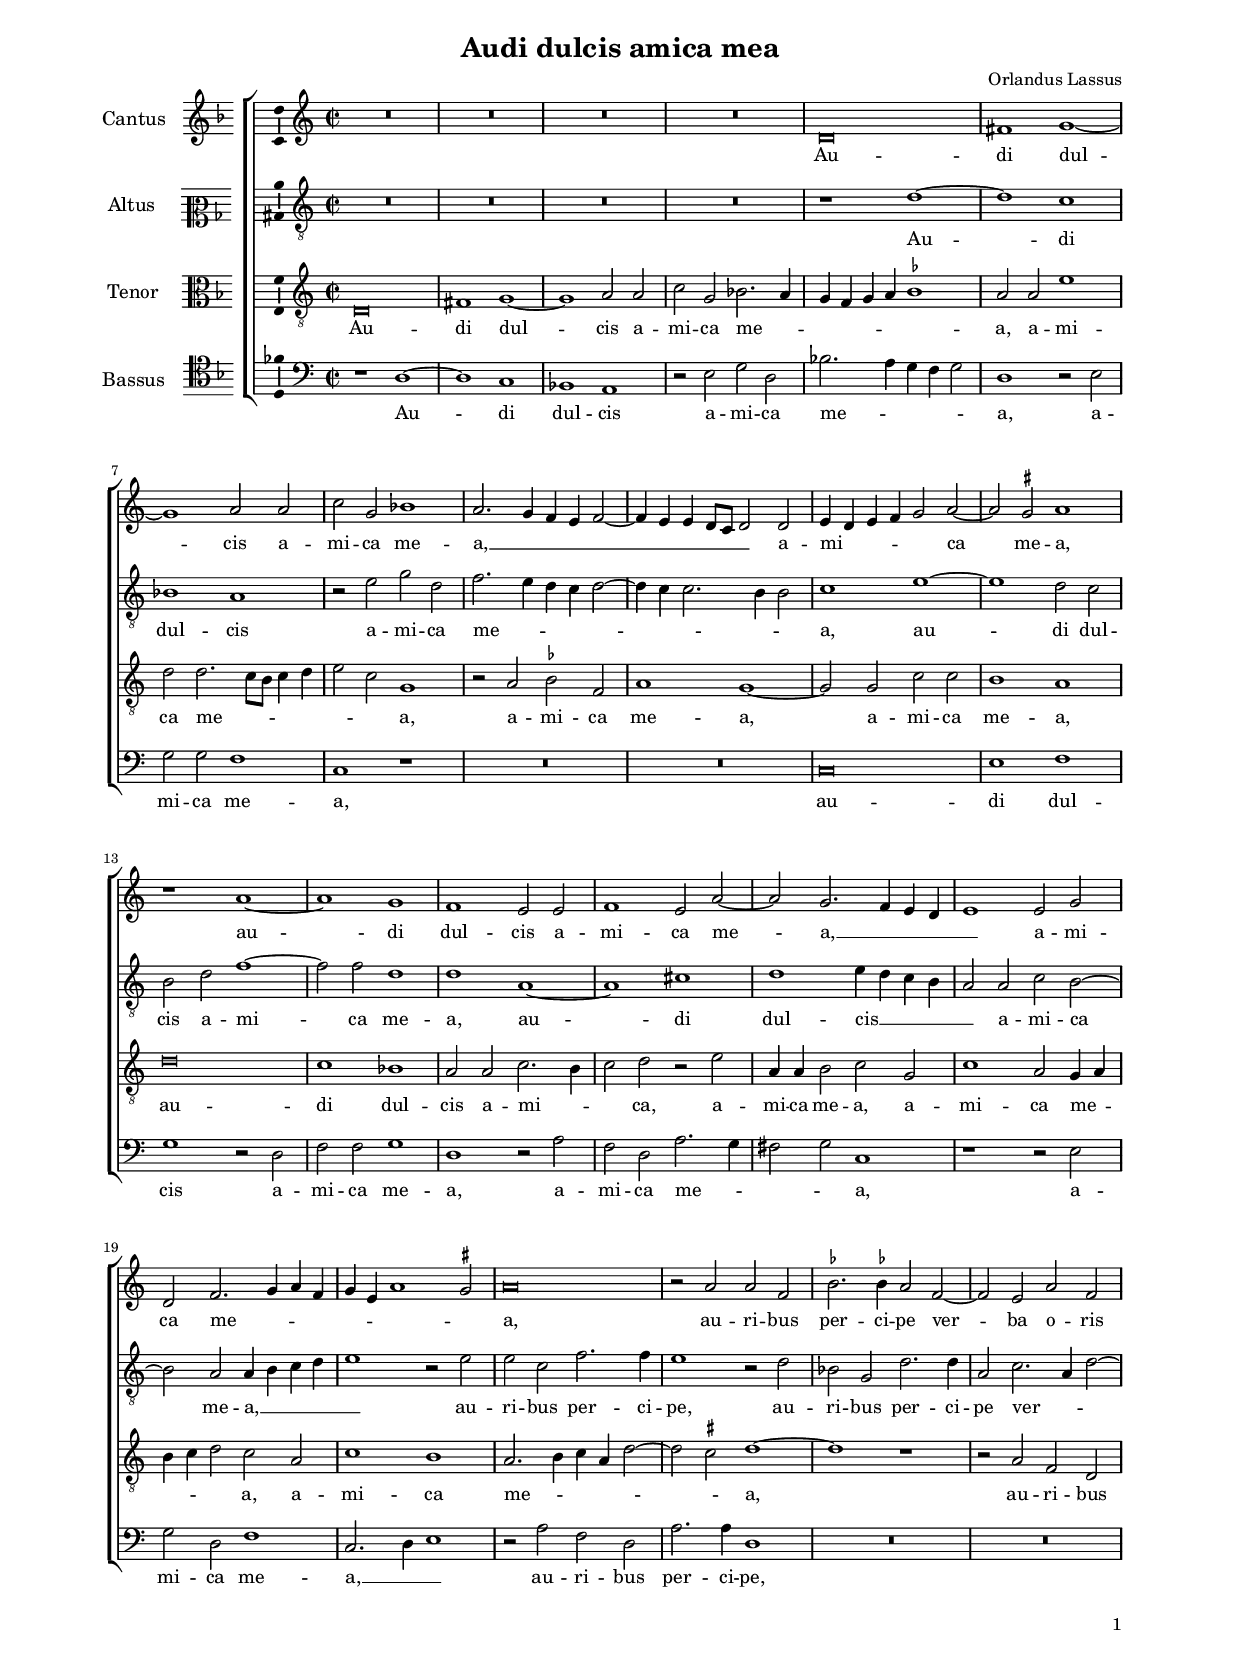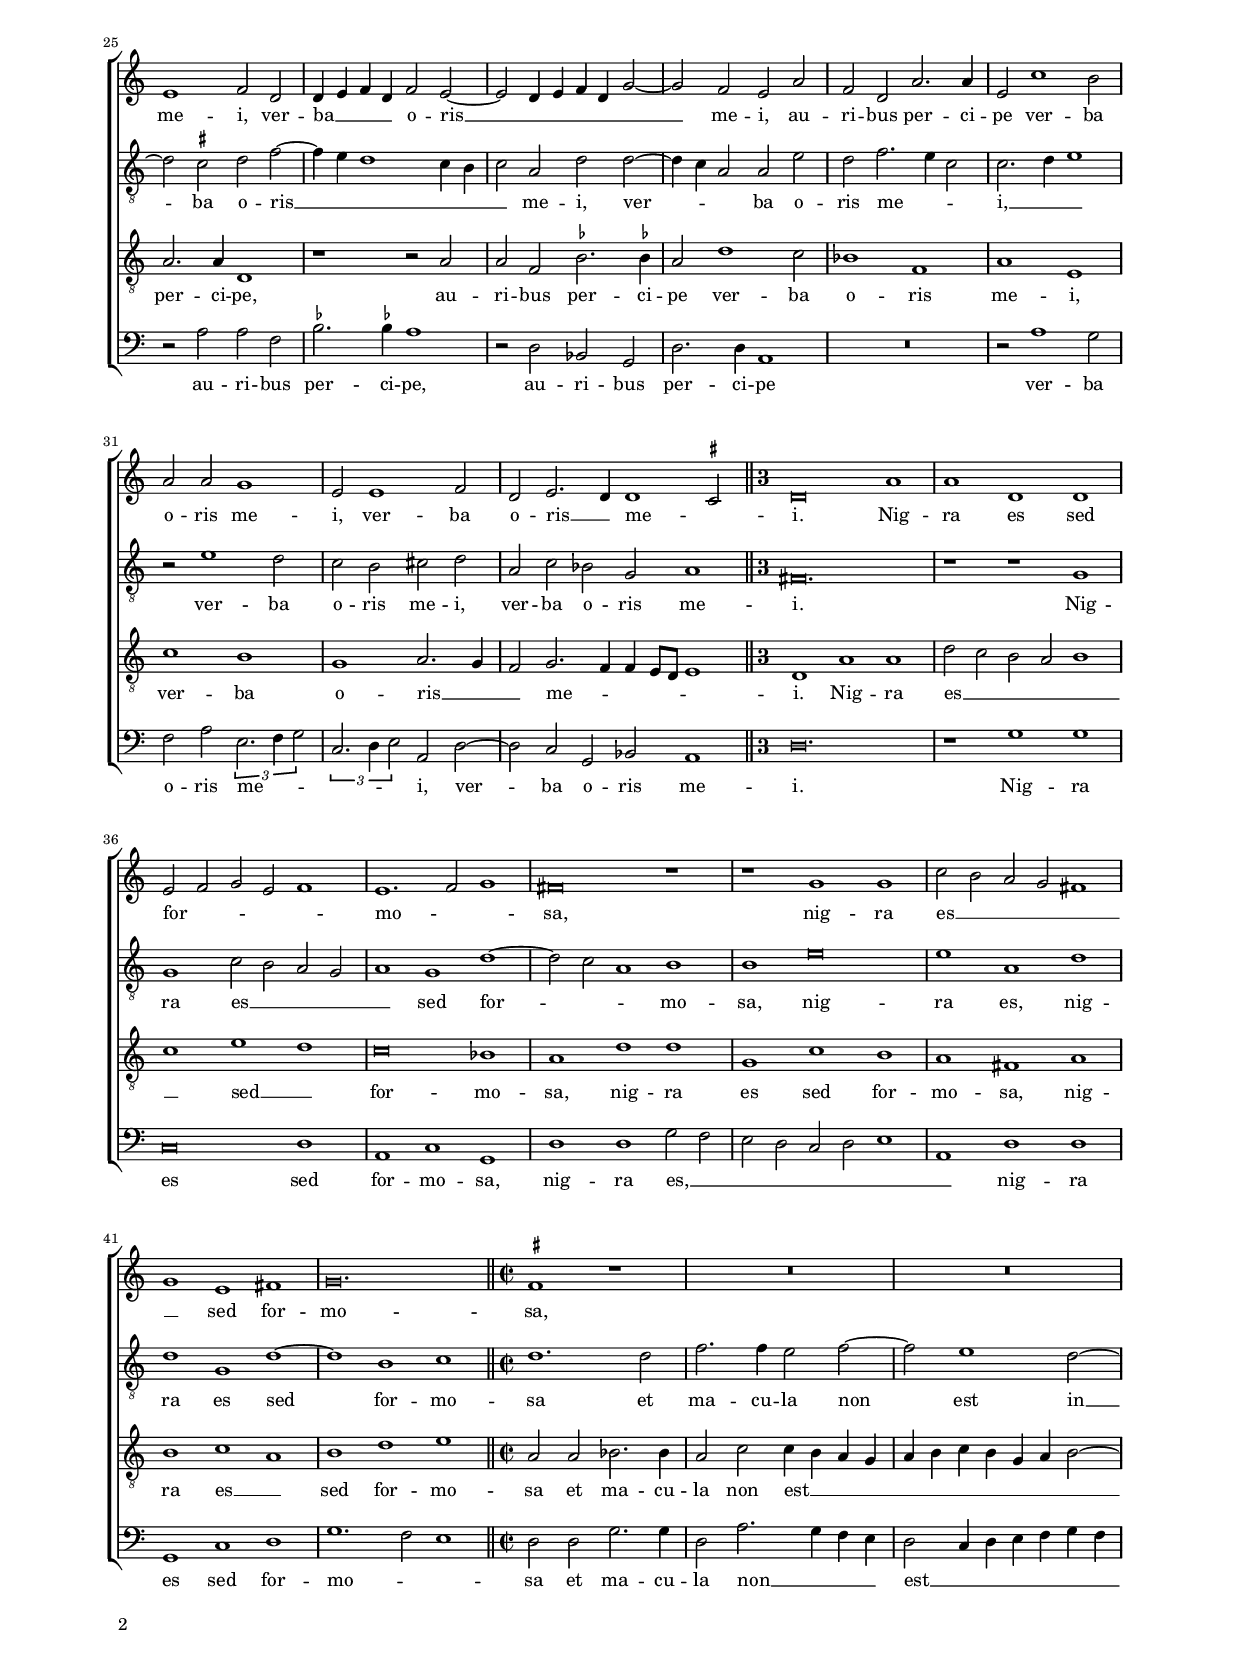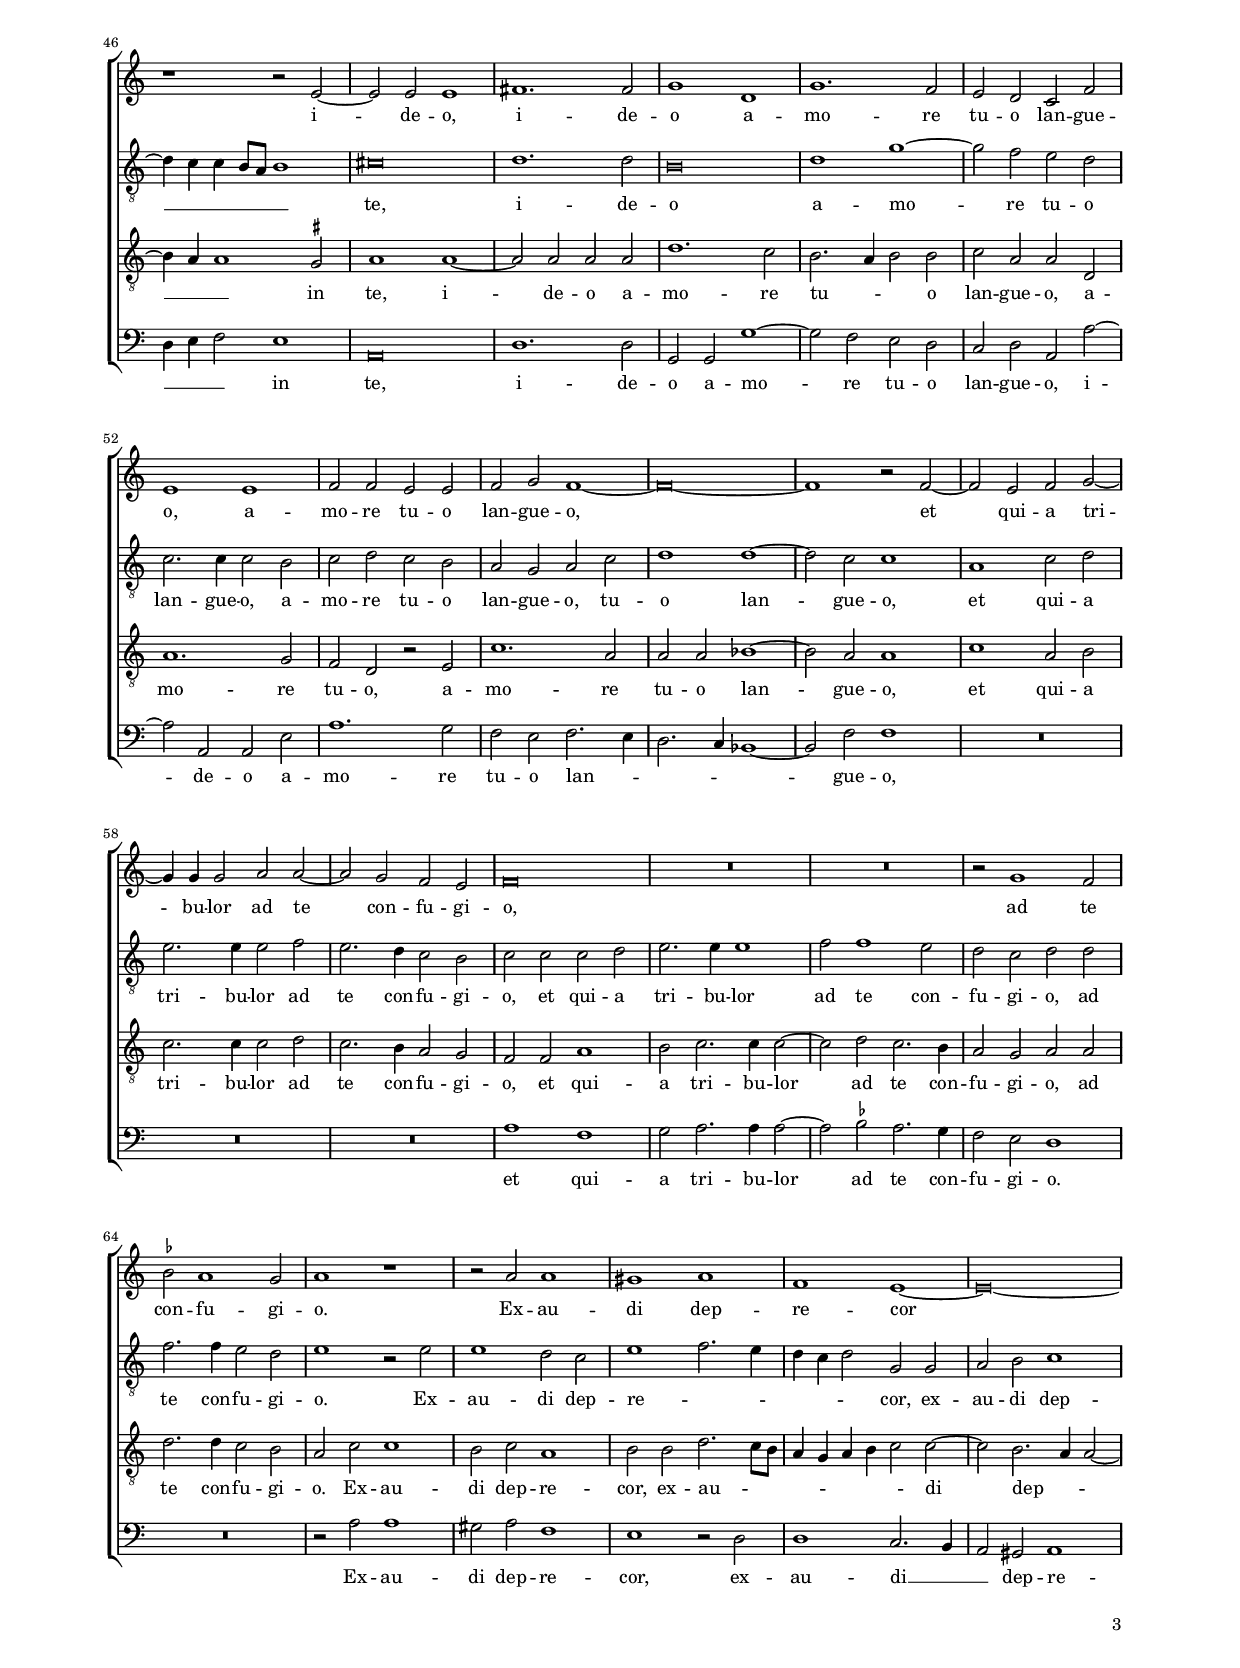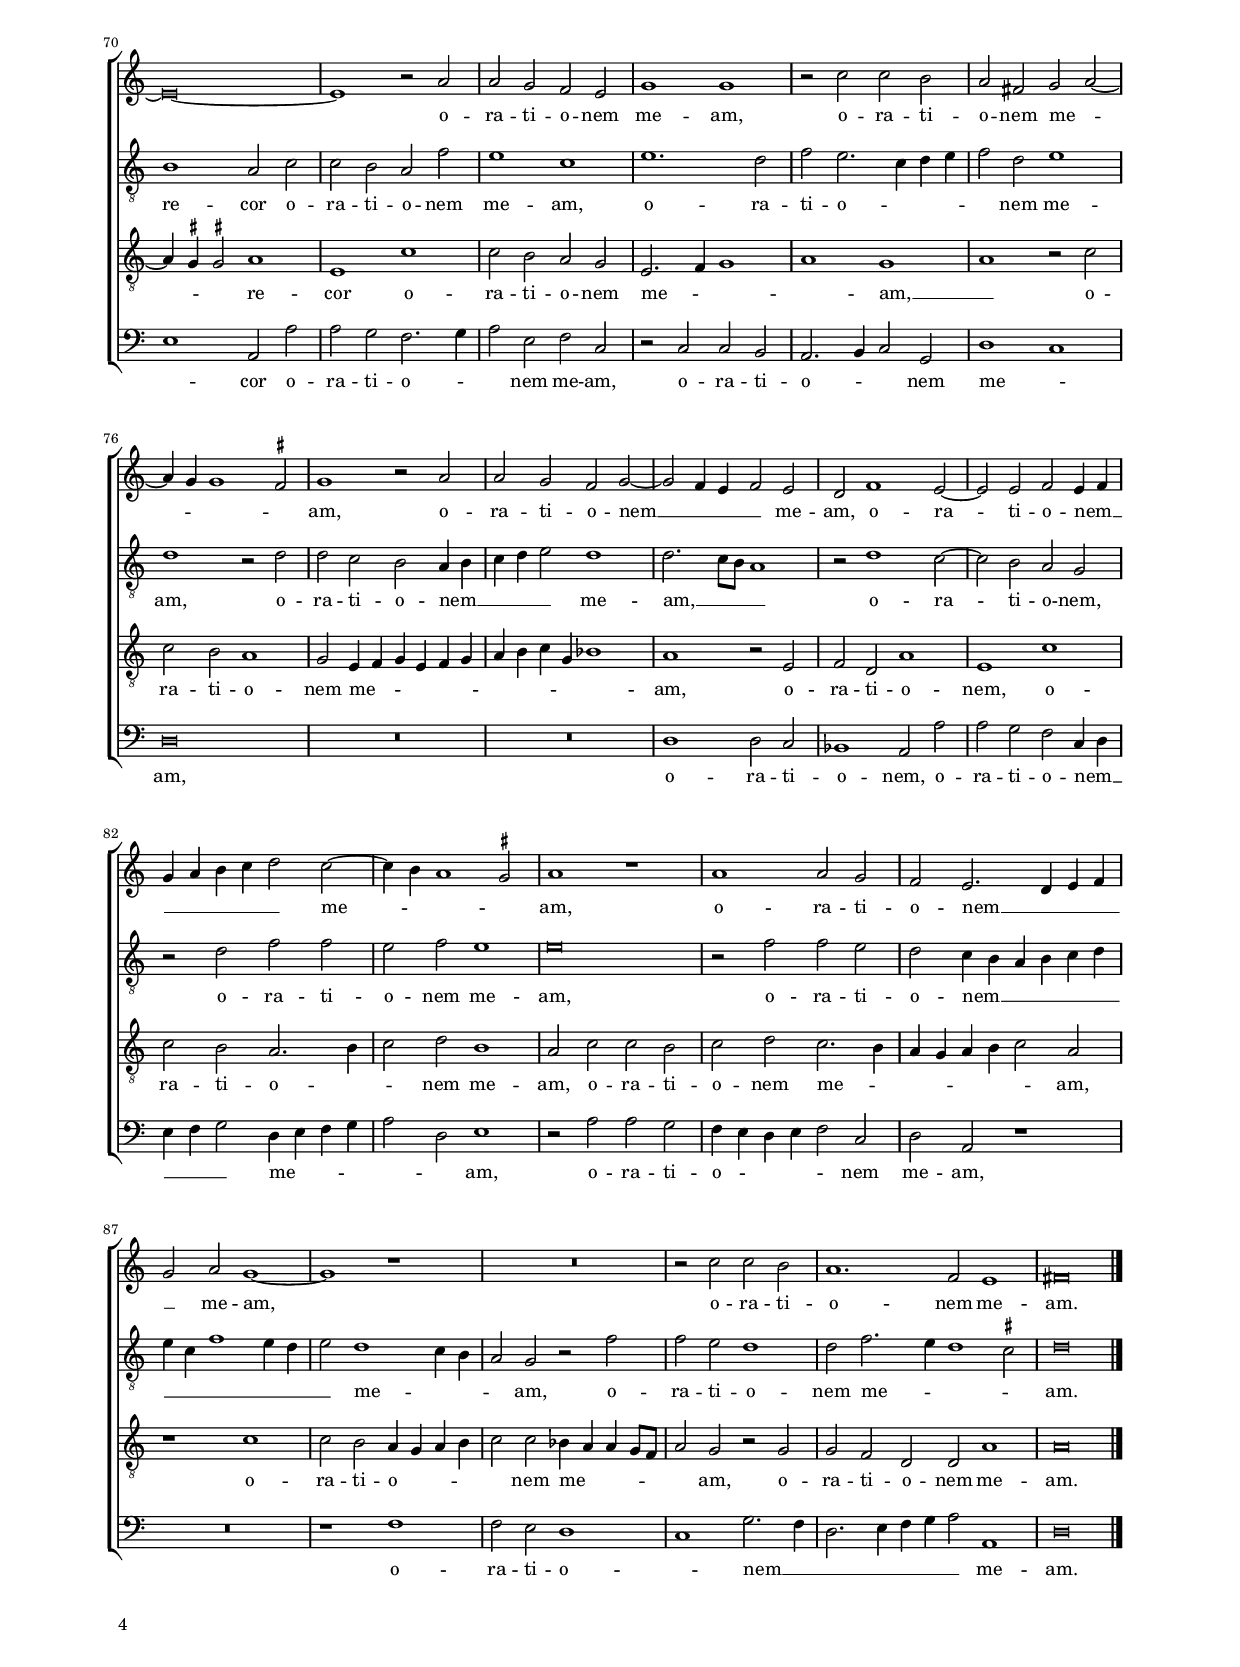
\header
{
  title="Audi dulcis amica mea"
  composer="Orlandus Lassus"
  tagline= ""
}

\version "2.22.0"
\language deutsch
#(set-global-staff-size 15)
% #(set-default-paper-size "letter")
#(ly:set-option 'point-and-click #f)

	

	ficta = { \once \set suggestAccidentals = ##t }
	
	forget = #(define-music-function (music) (ly:music?) #{
		\accidentalStyle forget
		$music
		\accidentalStyle default
		#})
	

\paper
	{
	top-margin = 1.6 \cm
	bottom-margin = 1 \cm
	left-margin = 2 \cm
	right-margin = 2 \cm
	ragged-bottom = ##f
	ragged-last-bottom = ##t
	print-page-number = ##f
	system-system-spacing = #'((basic-distance . 17) (minimum-distance . 14) (padding . 5) (strechability . 150))
        oddFooterMarkup=\markup   \fill-line { "" \fromproperty #'page:page-number-string }
        evenFooterMarkup=\markup  \fill-line { \fromproperty #'page:page-number-string "" }
        last-bottom-spacing = #'((basic-distance . 11) (minimum-distance . 7) (padding . 4))
	systems-per-page = 4
%       page-count = 3        
%	min-systems-per-page = 3
	}

    
global = {
	\key f \major
	\time 2/2 \set Score.measureLength = #(ly:make-moment 2/1)
    \set Score.tempoHideNote = ##t
    \tempo 2 = 100
    \skip 1*2*32 \set Score.measureLength = #(ly:make-moment 3/1)
    \skip 1*3 \bar "||"
    \time 3/1 \once \override Score.TimeSignature.style = #'single-digit \newSpacingSection \override Score.SpacingSpanner.common-shortest-duration = #(ly:make-moment 1 4)
    \tempo 1 = 100
    \skip 1*3*9 \bar "||"
    \time 2/2 \set Score.measureLength = #(ly:make-moment 2/1) \newSpacingSection \override Score.SpacingSpanner.common-shortest-duration = #(ly:make-moment 3 16)
    \tempo 2 = 100
    \skip 1*2*48 \set Score.measureLength = #(ly:make-moment 3/1)
    \skip 1*3
    \set Score.measureLength = #(ly:make-moment 2/1)
    \skip 1*2 \bar "|."    
	}

incipitcantus = \markup { \score {
	{
	\set Staff.instrumentName = \markup { \fontsize #1 "Cantus" }
	\key f \major
	\clef violin
	s4 \bar ""
	}
	\layout  {
	raggedright = ##t
	indent = 1.6 \cm
	line-width = 2.2\cm
	\context { \Staff \remove Time_signature_engraver }
	\override Staff.Clef.Y-extent = #'(0 . 0)
	}} \hspace #1 }
	
      
incipitaltus = \markup { \score {
	{
	\set Staff.instrumentName = \markup { \fontsize #1 "Altus" }
	\key f \major
	\clef mezzosoprano
	s4 \bar ""
	}
	\layout  {
	raggedright = ##t
	indent = 1.6 \cm
	line-width = 2.2\cm
	\context { \Staff \remove Time_signature_engraver }
	\override Staff.Clef.Y-extent = #'(0 . 0)
	}} \hspace #1 }


incipittenor = \markup { \score {
	{
	\set Staff.instrumentName = \markup { \fontsize #1 "Tenor" }
	\key f \major
	\clef alto
	s4 \bar ""
	}
	\layout  {
	raggedright = ##t
	indent = 1.6 \cm
	line-width = 2.2\cm
	\context { \Staff \remove Time_signature_engraver }
	\override Staff.Clef.Y-extent = #'(0 . 0)
	}} \hspace #1 }


incipitbassus = \markup { \score {
	{
	\set Staff.instrumentName = \markup { \fontsize #1 "Bassus" }
	\key f \major
	\clef tenor
	s4 \bar ""
	}
	\layout  {
	raggedright = ##t
	indent = 1.6 \cm
	line-width = 2.2\cm
	\context { \Staff \remove Time_signature_engraver }
	\override Staff.Clef.Y-extent = #'(0 . 0)
	}} \hspace #1 }


cantus =  \relative c''
	{
	R\breve
	R\breve
	R\breve
	R\breve
%5
	g\breve |
	h1 c~
	c1 d2 d
	f2 c es1
	d2. c4 b a b2~
%10
	b4 a a g8 f g2 g |
	a4 g a b c2 d~
	d2 \ficta cis d1
	r1 d~
	d1 c
%15
	b1 a2 a |
	b1 a2 d~
	d2 c2. b4 a g
	a1 a2 c
	g2 b2. c4 d b
%20
	c4 a d1 \ficta cis2 |
	d\breve
	r2 d d b
	\ficta es2. \ficta es!4 d2 b~
	b2 a d2 b
%25
	a1 b2 g |
	g4 a b g b2 a~
	a2 g4 a b4 g c2~
	c2 b a d
	b2 g d'2. d4
%30
	a2 f'1 e2 |
	d2 d c1
	a2 a1 b2
	g2 a2. g4 g1 \ficta fis2
% Triple time
	g\breve d'1
%35
	d1 g, g |
	a2 b c a b1
	a1. b2 c1
	h\breve r1
	r1 c c
%40
	f2 e d c h1 |
	c1 a h
	c\breve.
% End of triple time
	\ficta h1 r
	R\breve
%45
	R\breve |
	r1 r2 a~
	a2 a a1
	h1. h2
	c1 g
%50
	c1. b2 |
	a2 g f b
	a1 a
	b2 b a a
	b2 c b1~
%55
	b\breve~ |
	b1 r2 b~
	b2 a b c~
	c4 c c2 d2 d~
	d2 c b a
%60
	b\breve |
    R\breve
    R\breve
	r2 c1 b2
	\ficta es2 d1 c2
%65
	d1 r
	r2 d d1
	cis1 d |
	b1 a~
	a\breve~
%70
	a\breve~
	a1 r2 d
	d2 c b a |
	c1 c
	r2 f f e
%75
	d2 h c d~
	d4 c c1 \ficta h2
	c1 r2 d |
	d2 c b c~
	c2 b4 a b2 a
%80
	g2 b1 a2~
	a2 a b a4 b
	c4 d e f g2 f~ |
	f4 e d1 \ficta cis2
	d1 r
%85
	d1 d2 c |
	b2 a2. g4 a b
	c2 d c1~ |
	c1 r
	R\breve
%90
	r2 f f e
	d1. b2 a1
	h\breve |
	}


altus =  \relative c'
	{
	R\breve
	R\breve
	R\breve
	R\breve
%5
	r1 g'~ |
	g1 f
	es1 d
	r2 a' c g
	b2. a4 g f g2~
%10
	g4 f f2. e4 e2 |
	f1 a~
	a1 g2 f
	e2 g b1~
	b2 b g1
%15
	g1 d~ |
	d1 fis
	g1 a4 g f e
	d2 d f e~
	e2 d d4 e f g
%20
	a1 r2 a |
    a2 f b2. b4	
	a1 r2 g
	es2 c g'2. g4
	d2 f2. d4 g2~
%25
	g2 \ficta fis g2 b~ |
	b4 a g1 f4 e
	f2 d g g~
	g4 f d2 d a'
	g2 b2. a4 f2
%30
	f2. g4 a1 |
	r2 a1 g2
	f2 e fis g
	d2 f es c d1
% Triple time - coloration
    h\breve.
%35
	r1 r c |
	c1 f2 e d c
	d1 c g'~
	g2 f d1 e
	e1 a\breve
%40
	a1 d, g |
	g1 c, g'~
	g1 e f
% End of triple time
	g1. g2
	b2. b4 a2 b~
%45
	b2 a1 g2~ |
	g4 f f e8 d e1
	fis\breve
	g1. g2
	e\breve
%50
	g1 c~ |
	c2 b a g
	f2. f4 f2 e
	f2 g f e
	d2 c d f
%55
	g1 g~ |
	g2 f f1
	d1 f2 g
	a2. a4 a2 b
	a2. g4 f2 e
%60
	f2 f f g |
	a2. a4 a1
	b2 b1 a2
	g2 f g g
	b2. b4 a2 g
%65
	a1 r2 a
	a1 g2 f
	a1 b2. a4
	g4 f g2 c,2 c
	d2 e f1
%70
	e1 d2 f |
	f2 e d b'
	a1 f
	a1. g2
	b2 a2. f4 g a
%75
	b2 g a1 |
    g1 r2 g
    g2 f e2 d4 e
    f4 g a2 g1
    g2. f8 e d1
%80
	r2 g1 f2~ |
    f2 e2 d2 c
    r2 g' b2 b
    a b a1
    a\breve
%85
	r2 b b a |
	g2 f4 e d4 e f g
	a4 f b1 a4 g
	a2 g1 f4 e
	d2 c r b'
%90
	b2 a g1 |
	g2 b2. a4 g1 \ficta fis2
	g\breve |
	}


tenor =  \relative c'
	{
	g\breve
	h1 c~
	c1 d2 d
	f2 c es2. d4
%5
	c4 b c d \ficta es1 |
	d2 d a'1
	g2 g2. f8 e f4 g
	a2 f c1
	r2 d \ficta es b
%10
	d1 c~ |
	c2 c f f
	e1 d
	g\breve
	f1 es
%15
	d2 d f2. e4 |
	f2 g r a
	d,4 d e2 f c
	f1 d2 c4 d
	e4 f g2 f d
%20
	f1 e |
	d2. e4 f d g2~
	g2 \ficta fis g1~
	g1 r
	r2 d b g
%25
	d'2. d4 g,1 |
	r1 r2 d'
	d2 b \ficta es2. \ficta es!4
	d2 g1 f2
	es1 b
%30
	d1 a |
	f'1 e
	c1 d2. c4
	b2 c2. b4 b a8 g a1
% Triple time - coloration
	g1 d' d
%35
	g2 f e d e1 |
	f1 a g
	f\breve es1
	d1 g g
	c,1 f e
%40
	d1 h d |
	e1 f d
	e1 g a
% End of triple time
	d,2 d es2. es4
	d2 f f4 e d c
%45
	d4 e f e c d e2~ |
	e4 d d1 \ficta cis2
	d1 d~
	d2 d d d
	g1. f2
%50
	e2. d4 e2 e |
	f2 d d g,
	d'1. c2
	b2 g r a
	f'1. d2
%55
	d2 d es1~ |
	es2 d d1
	f1 d2 e
	f2. f4 f2 g
	f2. e4 d2 c
%60
	b2 b d1 |
	e2 f2. f4 f2~
	f2 g f2. e4
	d2 c d d
	g2. g4 f2 e
%65
	d2 f f1 |
	e2 f d1
	e2 e g2. f8 e
	d4 c d e f2 f~
	f2 e2. d4 d2~
%70
	d4 \ficta cis \ficta cis!2 d1 |
	a1 f'
	f2 e d c
	a2. b4 c1
	d1 c
%75
	d1 r2 f |
	f2 e d1
	c2 a4 b c a b c
	d4 e f c es1
	d1 r2 a
%80
	b2 g d'1 |
	a1 f'
	f2 e d2. e4
	f2 g e1
	d2 f f e
%85
	f2 g f2. e4 |
	d4 c d e f2 d
	r1 f
	f2 e d4 c d e
	f2 f es4 d d c8 b
%90
	d2 c r c |
	c2 b g g d'1
	d\breve |
	}


bassus  =  \relative c
	{
	r1 g'~
	g1 f
	es1 d
	r2 a' c g
%5
	es'2. d4 c b c2 |
	g1 r2 a
	c2 c b1
	f1 r
	R\breve
%10
	R\breve |
	f\breve
	a1 b
	c1 r2 g
	b2 b c1
%15
	g1 r2 d' |
	b2 g d'2. c4
	h2 c f,1
	r1 r2 a
	c2 g b1
%20
	f2. g4 a1 |
	r2 d b g
	d'2. d4 g,1
	R\breve
	R\breve
%25
	r2 d' d b |
	\ficta es2. \ficta es!4 d1
	r2 g, es c
	g'2. g4 d1
	R\breve
%30
	r2 d'1 c2 |
	b2 d \tuplet 3/2 1 { a2. b4 c2
    f,2. g4 a2 } d,2 g~
	g2 f c es d1
% Triple time - coloration
	g\breve.
%35
	r1 c c |
	f,\breve g1
	d1 f c
	g'1 g c2 b
	a2 g f g a1
%40
	d,1 g g |
	c,1 f g
	c1. b2 a1
% End of triple time
	g2 g c2. c4
	g2 d'2. c4 b a
%45
	g2 f4 g a b c b |
	g4 a b2 a1
	d,\breve
	g1. g2
	c,2 c c'1~
%50
	c2 b a g |
	f2 g d d'~
	d2 d, d a'
	d1. c2
	b2 a b2. a4
%55
	g2. f4 es1~ |
	es2 b' b1
	R\breve
	R\breve
	R\breve
%60
	d1 b |
	c2 d2. d4 d2~
	d2 \ficta es d2. c4
	b2 a g1
	R\breve
%65
	r2 d' d1 |
	cis2 d b1
	a1 r2 g
	g1 f2. e4
	d2 cis d1
%70
	a'1 d,2 d' |
	d2 c b2. c4
	d2 a b f
	r2 f f e
	d2. e4 f2 c
%75
	g'1 f |
	g\breve
	R\breve
	R\breve
	g1 g2 f
%80
	es1 d2 d' |
	d2 c b f4 g
	a4 b c2 g4 a b c
	d2 g, a1
	r2 d d c
%85
	b4 a g a b2 f
	g2 d r1
	R\breve
	r1 b'
	b2 a g1
%90
	f1 c'2. b4 |
	g2. a4 b c d2 d,1
	g\breve |
	}

    
lyricscantus = \lyricmode {
	Au -- di dul -- cis a -- mi -- ca me -- a, __ _ _ _ _ _ _ _ _ _
    a -- mi -- _ _ _ _ ca me -- a,
    au -- di dul -- cis a -- mi -- ca me -- a, __ _ _ _ _
    a -- mi -- ca me -- _ _ _ _ _ _ _ a,
    au -- ri -- bus per -- ci -- pe ver -- ba o -- ris me -- i,
    ver -- ba __ _ _ _ o -- ris __ _ _ _ _ _ me -- i,
    au -- ri -- bus per -- ci -- pe ver -- ba o -- ris me -- i,
    ver -- ba o -- ris __ _ me -- _ i.
    Nig -- ra es sed for -- _ _ _ _ mo -- _ _ sa,
    nig -- ra es __ _ _ _ _ _ sed for -- mo -- sa,
    i -- de -- o,
    i -- de -- o
    a -- mo -- re tu -- o lan -- gue -- o,
    a -- mo -- re tu -- o lan -- gue -- o,
    et qui -- a tri -- bu -- lor
    ad te con -- fu -- gi -- o,
    ad te con -- fu -- gi -- o.
    Ex -- au -- di dep -- re -- cor
    o -- ra -- ti -- o -- nem me -- am,
    o -- ra -- ti -- o -- nem me -- _ _ _ _ am,
    o -- ra -- ti -- o -- nem __ _ _ _ me -- am,
    o -- ra -- ti -- o -- nem __ _ _ _ _ _ _ me -- _ _ _ am,
    o -- ra -- ti -- o -- nem __ _ _ _ _ me -- am,
    o -- ra -- ti -- o -- nem me -- am.
	}


lyricsaltus = \lyricmode {
	Au -- di dul -- cis a -- mi -- ca me -- _ _ _ _ _ _ _ _ a,
    au -- di dul -- cis a -- mi -- ca me -- a,
    au -- di dul -- cis __ _ _ _ _ a -- mi -- ca me -- a, __ _ _ _ _
    au -- ri -- bus per -- ci -- pe,
    au -- ri -- bus per -- ci -- pe ver -- _ _ ba o -- ris __ _ _ _ _ _ me -- i,
    ver -- _ _ ba o -- ris me -- _ _ i, __ _ _ 
    ver -- ba o -- ris me -- i,
    ver -- ba o -- ris me -- i.
    Nig -- ra es __ _ _ _ _ sed for -- _ _ mo -- sa,
    nig -- ra es,
    nig -- ra es sed for -- mo -- sa
    et ma -- cu -- la non est in __ _ _ _ _ _ te,
    i -- de -- o
    a -- mo -- re tu -- o lan -- gue -- o,
    a -- mo -- re tu -- o lan -- gue -- o,
    tu -- o lan -- gue -- o,
    et qui -- a tri -- bu -- lor
    ad te con -- fu -- gi -- o,
    et qui -- a tri -- bu -- lor
    ad te con -- fu -- gi -- o,
    ad te con -- fu -- gi -- o.
    Ex -- au -- di dep -- re -- _ _ _ _ _ cor,
    ex -- au -- di dep -- re -- cor
    o -- ra -- ti -- o -- nem me -- am,
    o -- ra -- ti -- o -- _ _ _ _ nem me -- am,
    o -- ra -- ti -- o -- nem __ _ _ _ _ me -- am, __ _ _ _
    o -- ra -- ti -- o -- nem,
    o -- ra -- ti -- o -- nem me -- am,
    o -- ra -- ti -- o -- nem __ _ _ _ _ _ _ _ _ _ _ _ me -- _ _ _ am,
    o -- ra -- ti -- o -- nem me -- _ _ _ am.
	}


lyricstenor = \lyricmode {
	Au -- di dul -- cis a -- mi -- ca me -- _ _ _ _ _ _ a,
    a -- mi -- ca me -- _ _ _ _ _ _ a,
    a -- mi -- ca me -- a,
    a -- mi -- ca me -- a,
    au -- di dul -- cis a -- mi -- _ _ ca,
    a -- mi -- ca me -- a,
    a -- mi -- ca me -- _ _ _ _ a,
    a -- mi -- ca me -- _ _ _ _ _ a,
    au -- ri -- bus per -- ci -- pe,
    au -- ri -- bus per -- ci -- pe ver -- ba o -- ris me -- i,
    ver -- ba o -- ris __ _ _ me -- _ _ _ _ _ i.
    Nig -- ra es __ _ _ _ _ _ sed __ _ for -- mo -- sa,
    nig -- ra es sed for -- mo -- sa,
    nig -- ra es __ _ sed for -- mo -- sa
    et ma -- cu -- la non est __ _ _ _ _ _ _ _ _ _ _ _ _ in te,
    i -- de -- o
    a -- mo -- re tu -- _ _ o lan -- gue -- o,
    a -- mo -- re tu -- o,
    a -- mo -- re tu -- o lan -- gue -- o,
    et qui -- a tri -- bu -- lor
    ad te con -- fu -- gi -- o,
    et qui -- a tri -- bu -- lor
    ad te con -- fu -- gi -- o,
    ad te con -- fu -- gi -- o.
    Ex -- au -- di dep -- re -- cor,
    ex -- au -- _ _ _ _ _ _ _ di dep -- _ _ _ _ re -- cor
    o -- ra -- ti -- o -- nem me -- _ _ _ am, __ _
    o -- ra -- ti -- o -- nem me -- _ _ _ _ _ _ _ _ _ _ am,
    o -- ra -- ti -- o -- nem,
    o -- ra -- ti -- o -- _ _ nem me -- am,
    o -- ra -- ti -- o -- nem me -- _ _ _ _ _ _ am,
    o -- ra -- ti -- o -- _ _ _ _ nem me -- _ _ _ _ _ am,
    o -- ra -- ti -- o -- nem me -- am.
	}


lyricsbassus = \lyricmode {
	Au -- di dul -- cis a -- mi -- ca me -- _ _ _ _ a,
    a -- mi -- ca me -- a,
    au -- di dul -- cis a -- mi -- ca me -- a,
    a -- mi -- ca me -- _ _ _ a,
    a -- mi -- ca me -- a, __ _ _
    au -- ri -- bus per -- ci -- pe,
    au -- ri -- bus per -- ci -- pe,
    au -- ri -- bus per -- ci -- pe ver -- ba o -- ris me -- _ _ _ _ _ i,
    ver -- ba o -- ris me -- i.
    Nig -- ra es sed for -- mo -- sa,
    nig -- ra es, __ _ _ _ _ _ _ _ 
    nig -- ra es sed for -- mo -- _ _ sa
    et ma -- cu -- la non __ _ _ _ est __ _ _ _ _ _ _ _ _ _ in te,
    i -- de -- o
    a -- mo -- re tu -- o lan -- gue -- o,
    i -- de -- o
    a -- mo -- re tu -- o lan -- _ _ _ _ gue -- o,
    et qui -- a tri -- bu -- lor
    ad te con -- fu -- gi -- o.
    Ex -- au -- di dep -- re -- cor,
    ex -- au -- di __ _ _ dep -- re -- _ cor
    o -- ra -- ti -- o -- _ _ nem me -- am,
    o -- ra -- ti -- o -- _ _ nem me -- _ am,
    o -- ra -- ti -- o -- nem,
    o -- ra -- ti -- o -- nem __ _ _ _ _ me -- _ _ _ _ _ am,
    o -- ra -- ti -- o -- _ _ _ _ nem me -- am,
    o -- ra -- ti -- o -- _ nem __ _ _ _ _ _ _ me -- am.
	}


\score
{  
	\transpose f c {
	\new ChoirStaff \with { \override StaffGrouper.staff-staff-spacing.basic-distance = #12 }
	<<

	\new Staff << \global
	\new Voice="v1" {
		\set Staff.instrumentName=\incipitcantus
        %       \set Staff.instrumentName="S"
		\set Staff.midiInstrument = "reed organ"
		\clef "violin"
		\cantus }
	\new Lyrics \lyricsto "v1" {\lyricscantus }
	>>


	\new Staff << \global
	\new Voice="v2" {
		\set Staff.instrumentName=\incipitaltus
        %       \set Staff.instrumentName="A"
		\set Staff.midiInstrument = "reed organ"
		\clef "G_8" 
		\altus}
	\new Lyrics \lyricsto "v2" {\lyricsaltus }
	>>


	\new Staff << \global
	\new Voice="v3" {
		\set Staff.instrumentName=\incipittenor
        %       \set Staff.instrumentName="T"
		\set Staff.midiInstrument = "reed organ"
		\clef "G_8"
		\tenor }
	\new Lyrics \lyricsto "v3" {\lyricstenor }
	>>


	\new Staff << \global
	\new Voice="v4" {
		\set Staff.instrumentName=\incipitbassus
        %       \set Staff.instrumentName="B"
		\set Staff.midiInstrument = "reed organ"
		\clef "bass" 
		\bassus }
	\new Lyrics \lyricsto "v4" {\lyricsbassus}
	>>

	>>
	} % transpose

	\layout
	{
	indent = 2.3 \cm
%	\context { \Lyrics \override VerticalAxisGroup.nonstaff-relatedstaff-spacing.padding = #2 }
%	\context { \Lyrics \override LyricText.font-size = #1 }
	\context { \Staff \override TimeSignature.break-visibility = #end-of-line-invisible }
    \context { \Staff \consists "Ambitus_engraver" }
%	\context { \Voice \override Slur.transparent = ##t }
	\context { \Score \override BarNumber.padding = #2 }
	\context { \Voice \override NoteHead.style = #'baroque }
	}

\midi
	{
	}
	
}


% EOF
